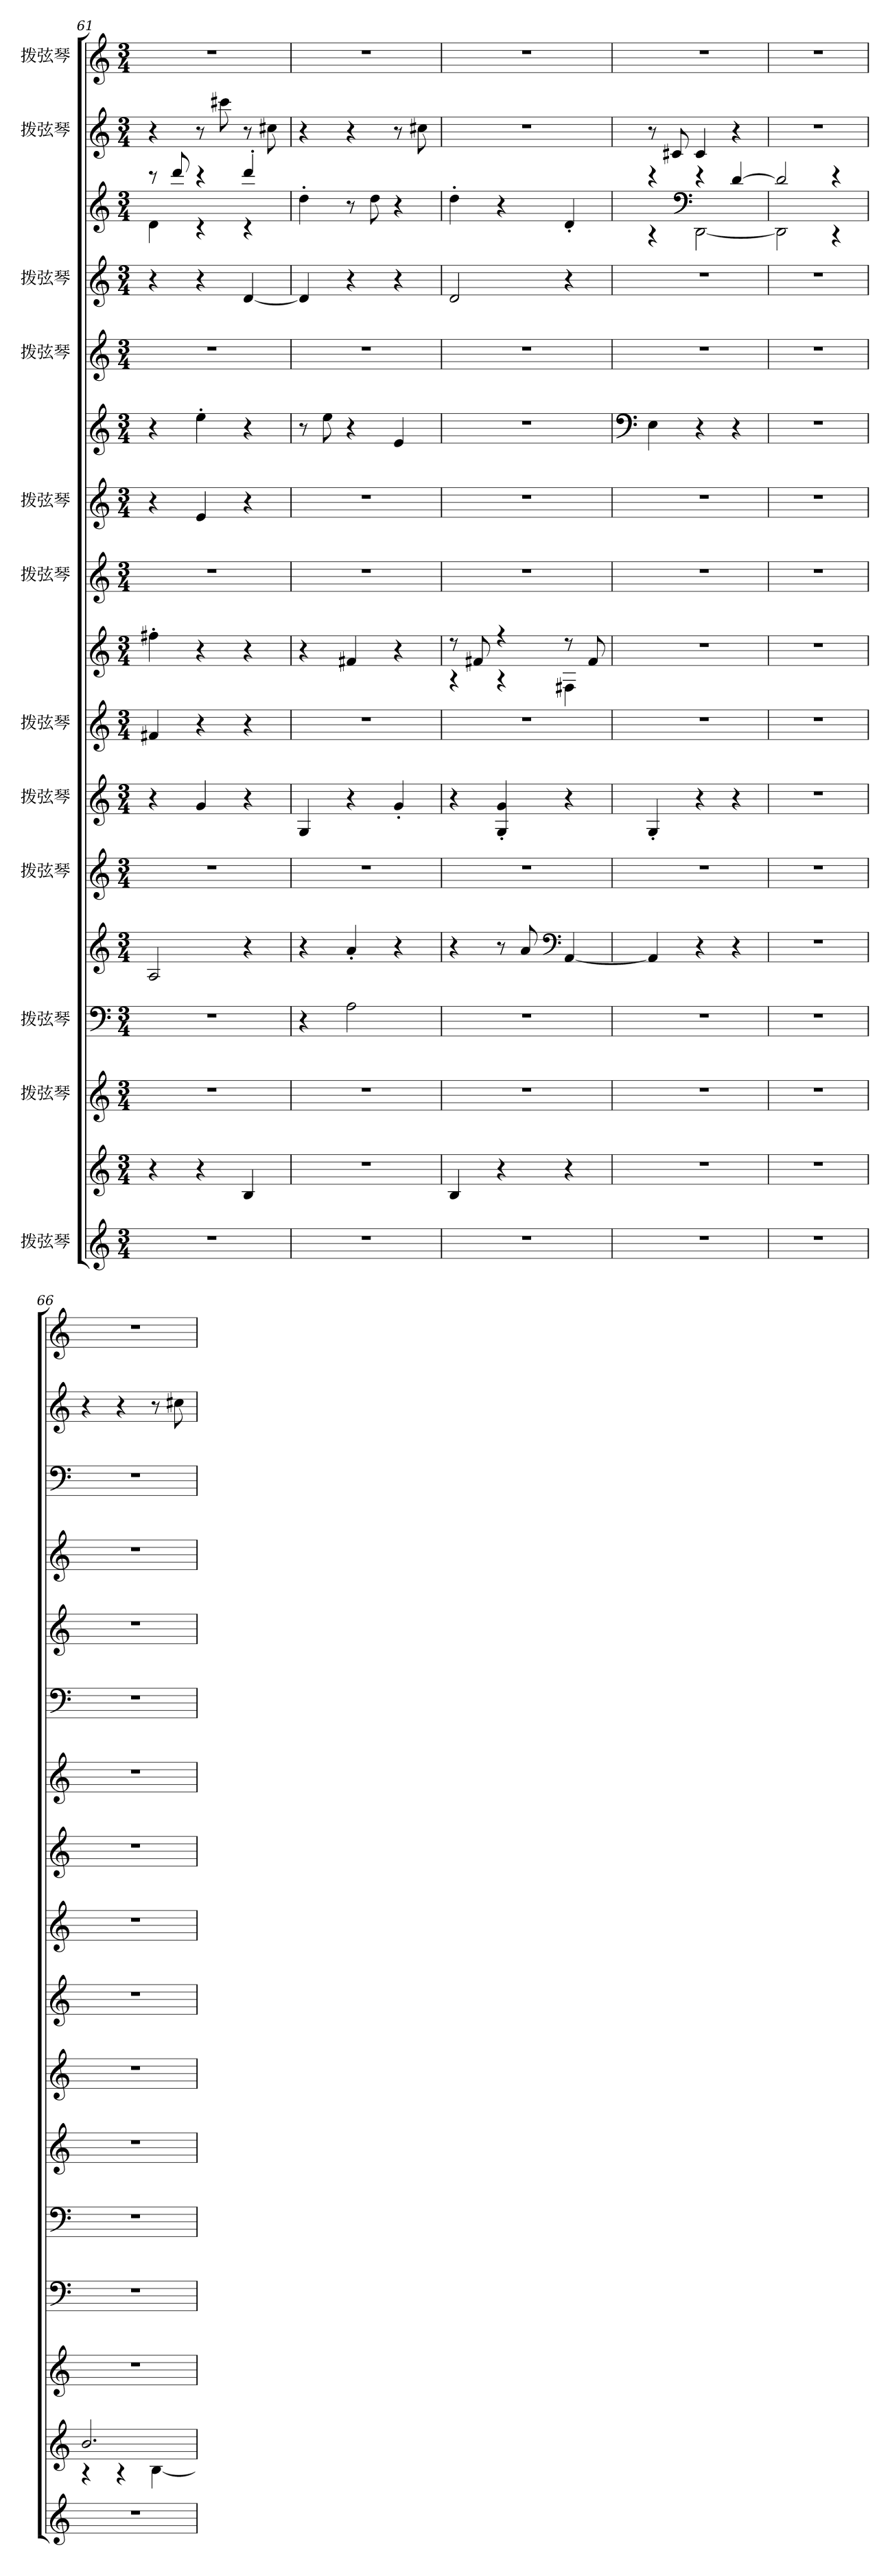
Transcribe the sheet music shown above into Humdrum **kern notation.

**kern	**kern	**kern	**kern	**kern	**kern	**kern	**kern	**kern	**kern	**kern	**kern	**kern	**kern	**kern	**kern	**kern
*part12	*part12	*part11	*part10	*part10	*part9	*part8	*part7	*part7	*part6	*part5	*part5	*part4	*part3	*part3	*part2	*part1
*staff17	*staff16	*staff15	*staff14	*staff13	*staff12	*staff11	*staff10	*staff9	*staff8	*staff7	*staff6	*staff5	*staff4	*staff3	*staff2	*staff1
*I"拨弦琴	*	*I"拨弦琴	*I"拨弦琴	*	*I"拨弦琴	*I"拨弦琴	*I"拨弦琴	*	*I"拨弦琴	*I"拨弦琴	*	*I"拨弦琴	*I"拨弦琴	*	*I"拨弦琴	*I"拨弦琴
!!LO:PB:g=z
*clefG2	*clefG2	*clefG2	*clefF4	*clefG2	*clefG2	*clefG2	*clefG2	*clefG2	*clefG2	*clefG2	*clefG2	*clefG2	*clefG2	*clefG2	*clefG2	*clefG2
*k[]	*k[]	*k[]	*k[]	*k[]	*k[]	*k[]	*k[]	*k[]	*k[]	*k[]	*k[]	*k[]	*k[]	*k[]	*k[]	*k[]
*M3/4	*M3/4	*M3/4	*M3/4	*M3/4	*M3/4	*M3/4	*M3/4	*M3/4	*M3/4	*M3/4	*M3/4	*M3/4	*M3/4	*M3/4	*M3/4	*M3/4
=61	=61	=61	=61	=61	=61	=61	=61	=61	=61	=61	=61	=61	=61	=61	=61	=61
*	*	*	*	*	*	*	*	*	*	*	*	*	*	*^	*	*
2.r	4r	2.r	2.r	2A/	2.r	4r	4f#X/	4ff#X'\	2.r	4r	4r	2.r	4r	8r	4d\	4r	2.r
.	.	.	.	.	.	.	.	.	.	.	.	.	.	8ddd/	.	.	.
.	4r	.	.	.	.	4g/	4r	4r	.	4e/	4ee'\	.	4r	4r	4r	8r	.
.	.	.	.	.	.	.	.	.	.	.	.	.	.	.	.	8ccc#X\	.
.	4B/	.	.	4r	.	4r	4r	4r	.	4r	4r	.	[4d/	4ddd'/	4r	8r	.
.	.	.	.	.	.	.	.	.	.	.	.	.	.	.	.	8cc#X\	.
*	*	*	*	*	*	*	*	*	*	*	*	*	*	*v	*v	*	*
=62	=62	=62	=62	=62	=62	=62	=62	=62	=62	=62	=62	=62	=62	=62	=62	=62
2.r	2.r	2.r	4r	4r	2.r	4G/	2.r	4r	2.r	2.r	8r	2.r	4d/]	4dd'\	4r	2.r
.	.	.	.	.	.	.	.	.	.	.	8ee\	.	.	.	.	.
.	.	.	2A\	4a'/	.	4r	.	4f#X/	.	.	4r	.	4r	8r	4r	.
.	.	.	.	.	.	.	.	.	.	.	.	.	.	8dd\	.	.
.	.	.	.	4r	.	4g'/	.	4r	.	.	4e/	.	4r	4r	8r	.
.	.	.	.	.	.	.	.	.	.	.	.	.	.	.	8cc#X\	.
=63	=63	=63	=63	=63	=63	=63	=63	=63	=63	=63	=63	=63	=63	=63	=63	=63
*	*	*	*	*	*	*	*	*^	*	*	*	*	*	*	*	*
2.r	4B/	2.r	2.r	4r	2.r	4r	2.r	8r	4r	2.r	2.r	2.r	2.r	2d/	4dd'\	2.r	2.r
.	.	.	.	.	.	.	.	8f#X/	.	.	.	.	.	.	.	.	.
.	4r	.	.	8r	.	4G/' 4g/'	.	4r	4r	.	.	.	.	.	4r	.	.
.	.	.	.	8a/	.	.	.	.	.	.	.	.	.	.	.	.	.
*	*	*	*	*clefF4	*	*	*	*	*	*	*	*	*	*	*	*	*
.	4r	.	.	[4AA/	.	4r	.	8r	4F#X\	.	.	.	.	4r	4d'/	.	.
.	.	.	.	.	.	.	.	8f#/	.	.	.	.	.	.	.	.	.
*	*	*	*	*	*	*	*	*v	*v	*	*	*	*	*	*	*	*
=64	=64	=64	=64	=64	=64	=64	=64	=64	=64	=64	=64	=64	=64	=64	=64	=64
*	*	*	*	*	*	*	*	*	*	*	*clefF4	*	*	*	*	*
*	*	*	*	*	*	*	*	*	*	*	*	*	*	*^	*	*
2.r	2.r	2.r	2.r	4AA/]	2.r	4G'/	2.r	2.r	2.r	2.r	4E\	2.r	2.r	4r	4r	8r	2.r
.	.	.	.	.	.	.	.	.	.	.	.	.	.	.	.	8c#X/	.
*	*	*	*	*	*	*	*	*	*	*	*	*	*	*clefF4	*	*	*
.	.	.	.	4r	.	4r	.	.	.	.	4r	.	.	4r	[2DD\	4c#/	.
.	.	.	.	4r	.	4r	.	.	.	.	4r	.	.	[4d/	.	4r	.
=65	=65	=65	=65	=65	=65	=65	=65	=65	=65	=65	=65	=65	=65	=65	=65	=65	=65
2.r	2.r	2.r	2.r	2.r	2.r	2.r	2.r	2.r	2.r	2.r	2.r	2.r	2.r	2d/]	2DD\]	2.r	2.r
.	.	.	.	.	.	.	.	.	.	.	.	.	.	4r	4r	.	.
*	*	*	*	*	*	*	*	*	*	*	*	*	*	*v	*v	*	*
!!LO:PB:g=z
=66	=66	=66	=66	=66	=66	=66	=66	=66	=66	=66	=66	=66	=66	=66	=66	=66
*	*^	*	*	*	*	*	*	*	*	*	*	*	*	*	*	*
2.r	2.b/	4r	2.r	2.r	2.r	2.r	2.r	2.r	2.r	2.r	2.r	2.r	2.r	2.r	2.r	4r	2.r
.	.	4r	.	.	.	.	.	.	.	.	.	.	.	.	.	4r	.
.	.	[4B\	.	.	.	.	.	.	.	.	.	.	.	.	.	8r	.
.	.	.	.	.	.	.	.	.	.	.	.	.	.	.	.	8cc#X\	.
*	*v	*v	*	*	*	*	*	*	*	*	*	*	*	*	*	*	*
=	=	=	=	=	=	=	=	=	=	=	=	=	=	=	=	=
*-	*-	*-	*-	*-	*-	*-	*-	*-	*-	*-	*-	*-	*-	*-	*-	*-
